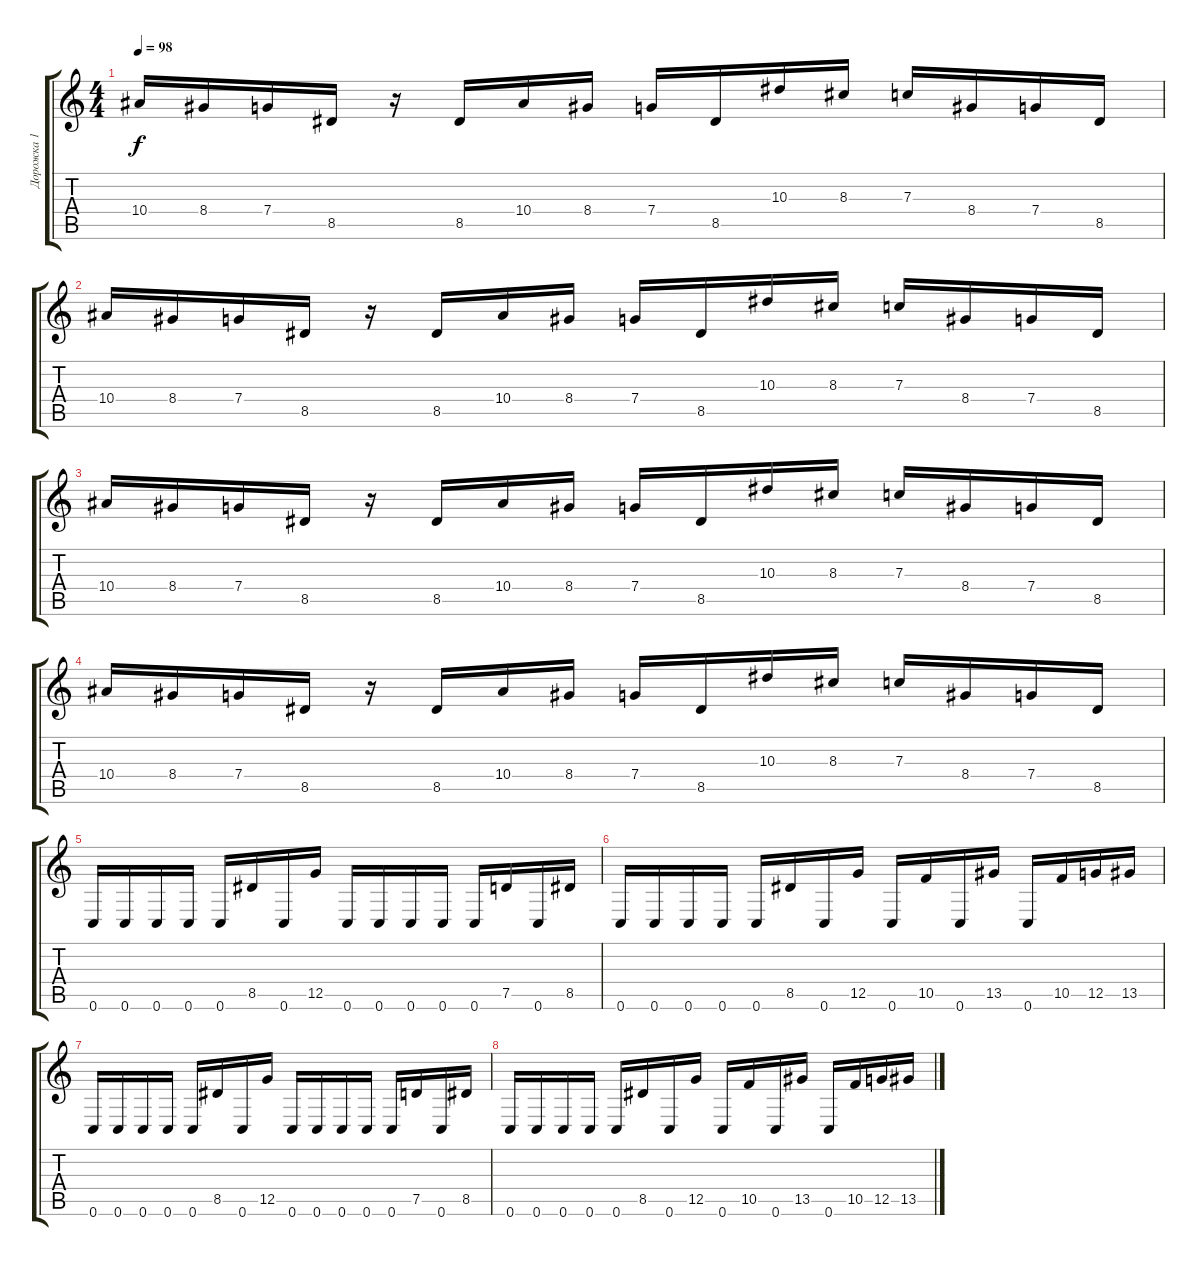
\track ("Дорожка 1" "Дорожка 1") {instrument distortionguitar}
\staff {score tabs}
\tuning (D4 A3 F3 C3 G2 C2) {hide}
\ts (4 4)
\tempo 98
\clef g2
\ks c
10.4.16{dy f} 8.4.16 7.4.16 8.5.16 r.16 8.5.16 10.4.16 8.4.16 7.4.16 8.5.16 10.3.16 8.3.16 7.3.16 8.4.16 7.4.16 8.5.16 |
10.4.16 8.4.16 7.4.16 8.5.16 r.16 8.5.16 10.4.16 8.4.16 7.4.16 8.5.16 10.3.16 8.3.16 7.3.16 8.4.16 7.4.16 8.5.16 |
10.4.16 8.4.16 7.4.16 8.5.16 r.16 8.5.16 10.4.16 8.4.16 7.4.16 8.5.16 10.3.16 8.3.16 7.3.16 8.4.16 7.4.16 8.5.16 |
10.4.16 8.4.16 7.4.16 8.5.16 r.16 8.5.16 10.4.16 8.4.16 7.4.16 8.5.16 10.3.16 8.3.16 7.3.16 8.4.16 7.4.16 8.5.16 |
0.6.16 0.6.16 0.6.16 0.6.16 0.6.16 8.5.16 0.6.16 12.5.16 0.6.16 0.6.16 0.6.16 0.6.16 0.6.16 7.5.16 0.6.16 8.5.16 |
0.6.16 0.6.16 0.6.16 0.6.16 0.6.16 8.5.16 0.6.16 12.5.16 0.6.16 10.5.16 0.6.16 13.5.16 0.6.16 10.5.16 12.5.16 13.5.16 |
0.6.16 0.6.16 0.6.16 0.6.16 0.6.16 8.5.16 0.6.16 12.5.16 0.6.16 0.6.16 0.6.16 0.6.16 0.6.16 7.5.16 0.6.16 8.5.16 |
0.6.16 0.6.16 0.6.16 0.6.16 0.6.16 8.5.16 0.6.16 12.5.16 0.6.16 10.5.16 0.6.16 13.5.16 0.6.16 10.5.16 12.5.16 13.5.16
